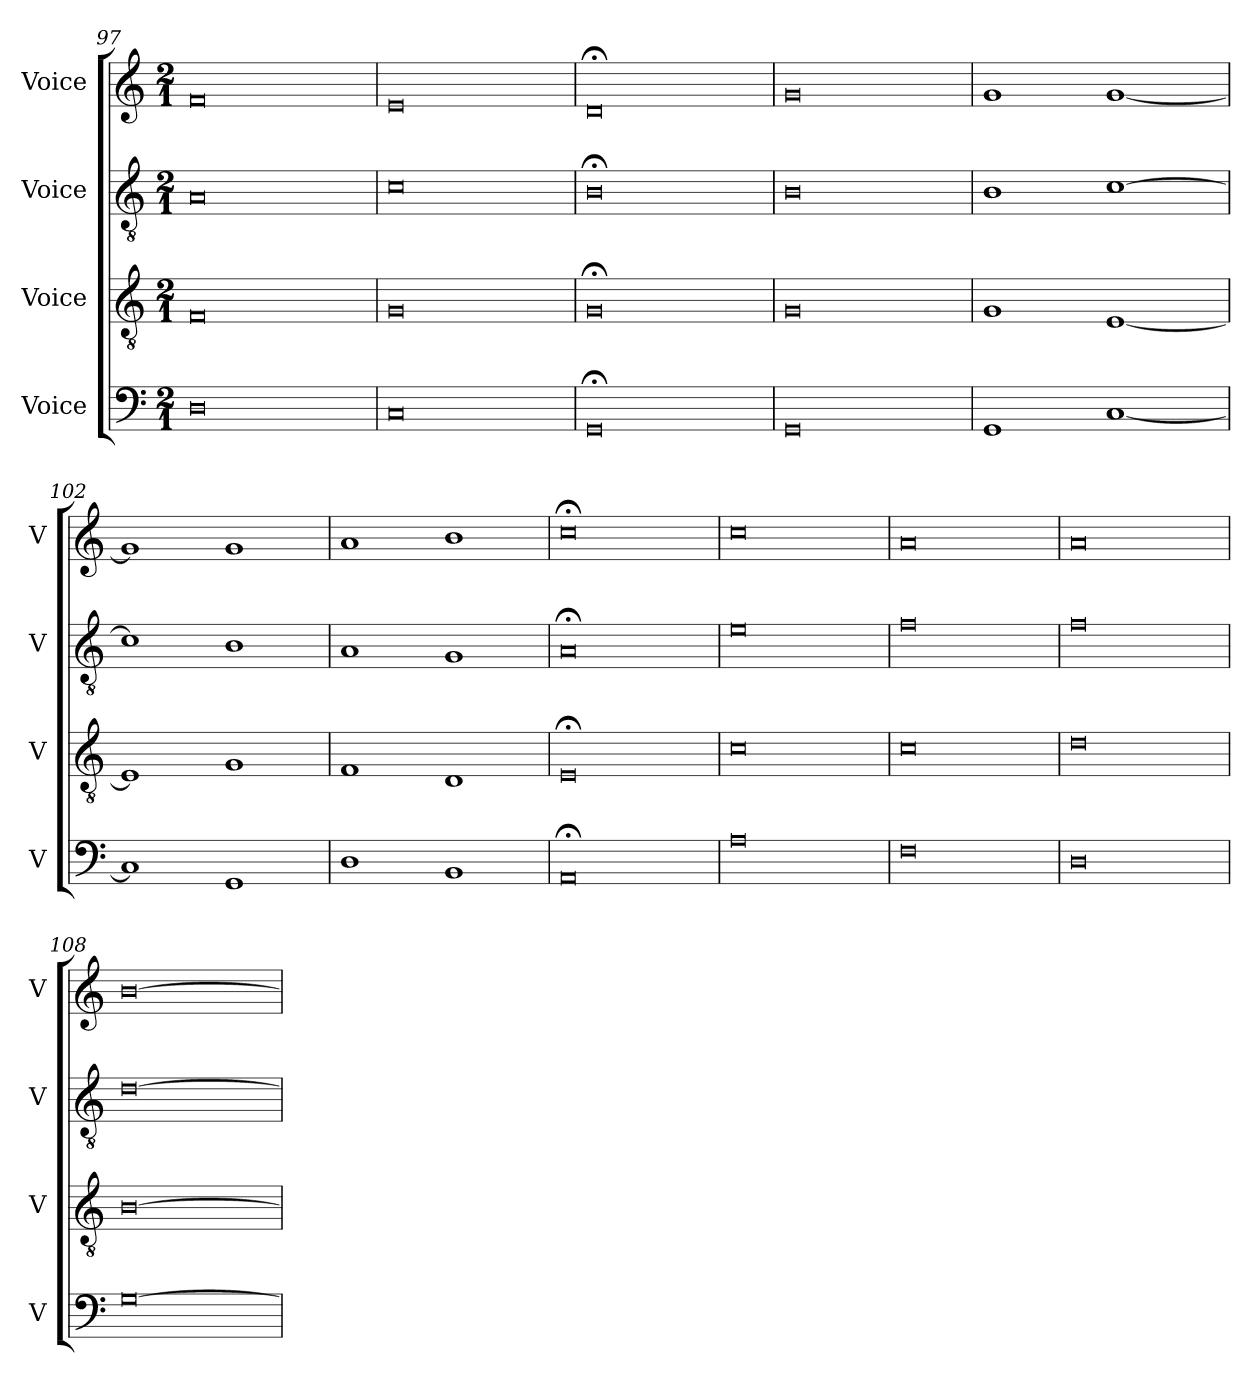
**kern	**kern	**kern	**kern
*part4	*part3	*part2	*part1
*staff4	*staff3	*staff2	*staff1
*I"Voice	*I"Voice	*I"Voice	*I"Voice
*I'V	*I'V	*I'V	*I'V
!!LO:LB:g=z
*clefF4	*clefGv2	*clefGv2	*clefG2
*k[]	*k[]	*k[]	*k[]
*M2/1	*M2/1	*M2/1	*M2/1
=97	=97	=97	=97
0D	0F	0A	0f
=98	=98	=98	=98
0C	0G	0c	0e
=99	=99	=99	=99
0GG;	0G;	0B;	0d;
=100	=100	=100	=100
0GG	0G	0B	0g
=101	=101	=101	=101
1GG	1G	1B	1g
[1C	[1E	[1c	[1g
=102	=102	=102	=102
1C]	1E]	1c]	1g]
1GG	1G	1B	1g
!!LO:LB:g=z
=103	=103	=103	=103
1D	1F	1A	1a
1BB	1D	1G	1b
=104	=104	=104	=104
0AA;	0E;	0A;	0cc;
=105	=105	=105	=105
0A	0c	0e	0cc
=106	=106	=106	=106
0F	0c	0f	0a
=107	=107	=107	=107
0D	0d	0f	0a
=108	=108	=108	=108
[0G	[0B	[0d	[0b
=	=	=	=
*-	*-	*-	*-
